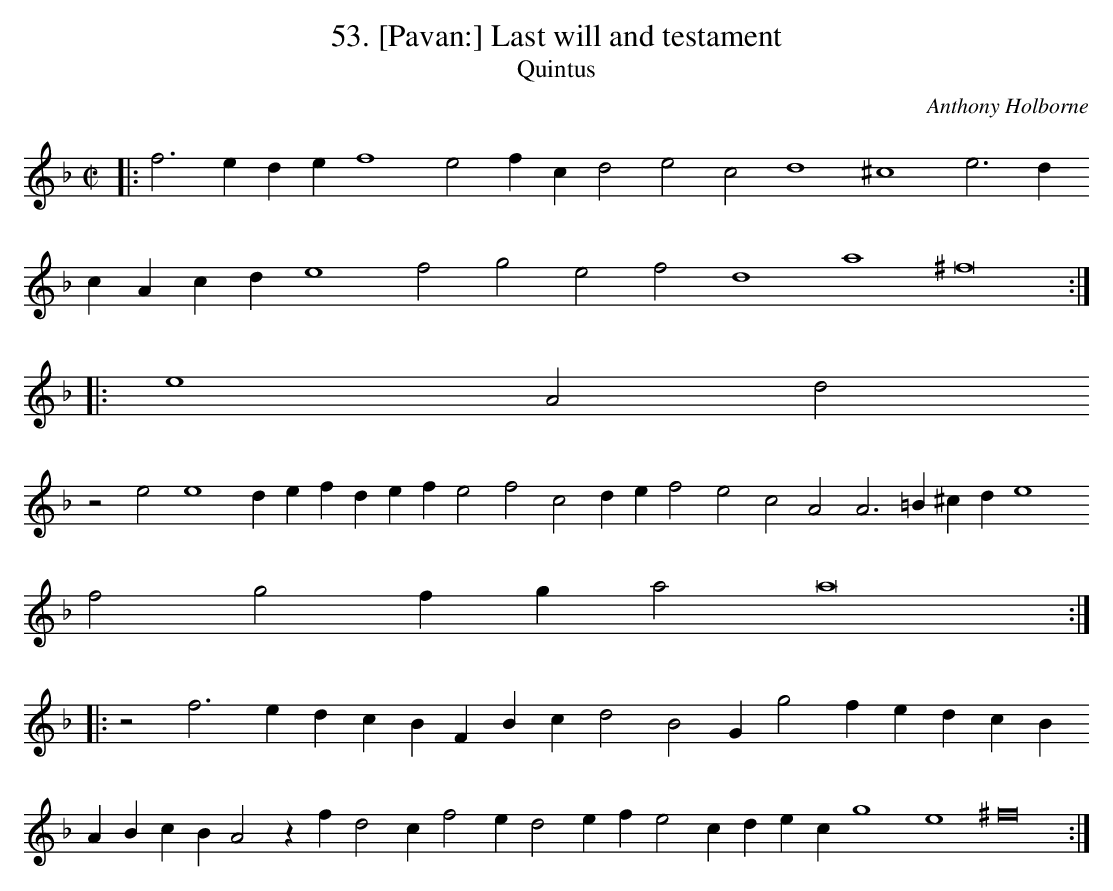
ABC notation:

X:1
T:53. [Pavan:] Last will and testament
T:Quintus
C: Anthony Holborne
L:1/4
M:C|
K:D min -8va
|: f3 e d e f4 e2 f c d2 e2 c2 d4 ^c4 e3 d
c A c d e4 f2 g2 e2 f2 d4 a4 ^f8 :|
|: e4 A2 d2
z2 e2 e4 d e f d e f e2 f2 c2 d e f2 e2 c2 A2 A3 =B ^c d e4
f2 g2 f g a2 a8 :|
|: z2 f3 e d c B F B c d2 B2 G g2 f e d c B
A B c B A2 z f d2 c f2 e d2 e f e2 c d e c g4 e4 ^f8 :|
